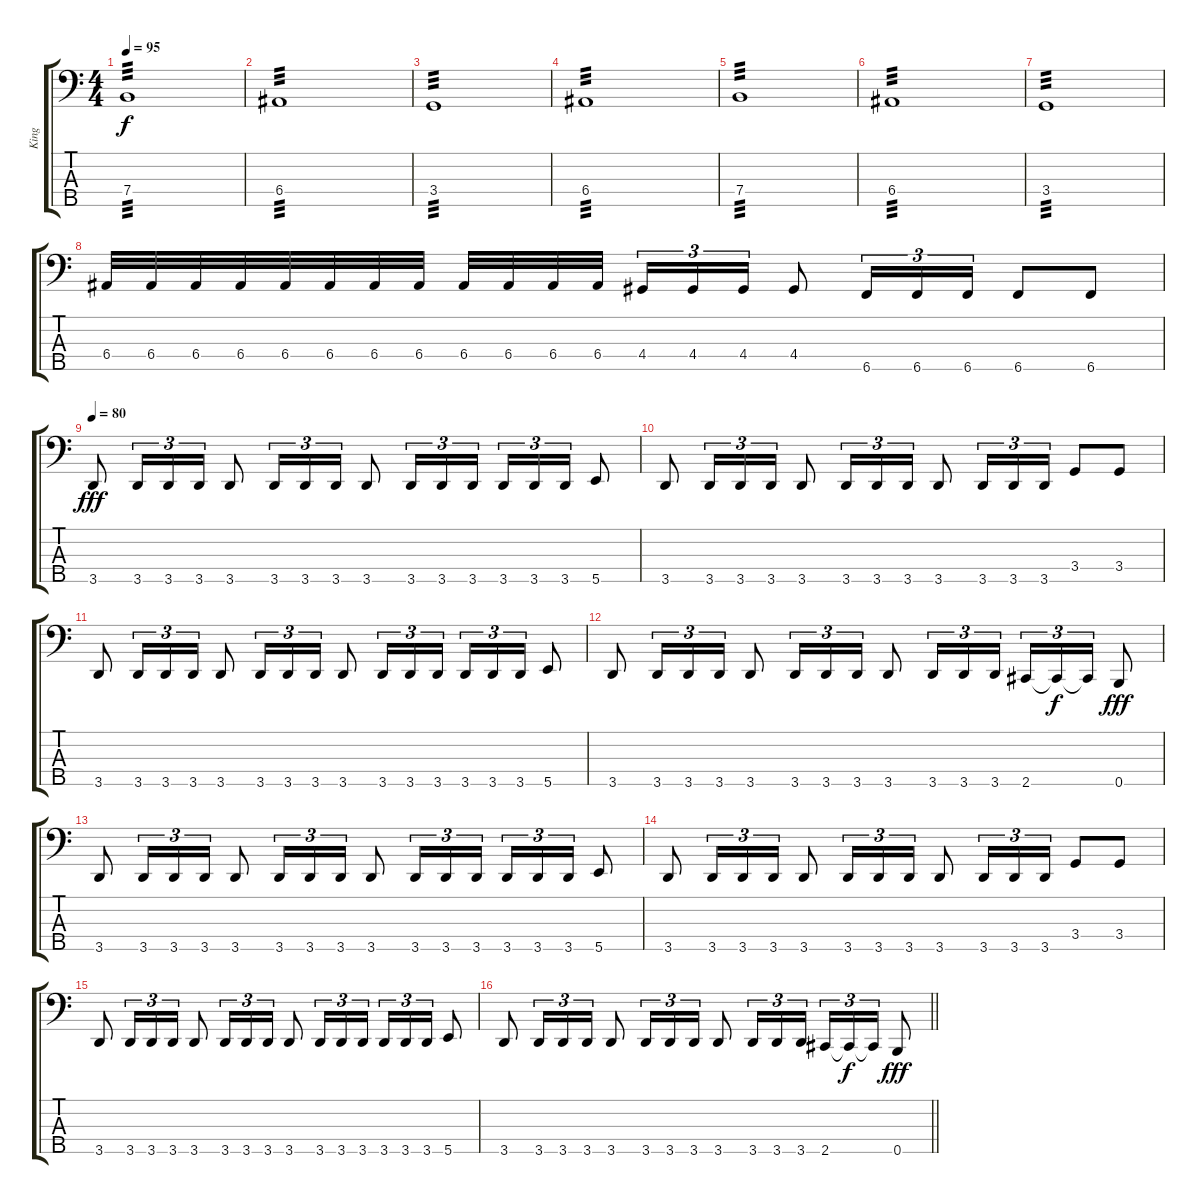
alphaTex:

\track ("King" "King") {instrument electricbassfinger}
\staff {score tabs}
\tuning (G2 D2 A1 E1 B0) {hide}
\ts (4 4)
\tempo 95
\clef f4
\ks c
7.4.1{tp 3 dy f} |
6.4.1{tp 3} |
3.4.1{tp 3} |
6.4.1{tp 3} |
7.4.1{tp 3} |
6.4.1{tp 3} |
3.4.1{tp 3} |
6.4.32 6.4.32 6.4.32 6.4.32 6.4.32 6.4.32 6.4.32 6.4.32 6.4.32 6.4.32 6.4.32 6.4.32{beam splitsecondary} 4.4.16{tu (3 2)} 4.4.16{tu (3 2)} 4.4.16{tu (3 2)} 4.4.8 6.5.16{tu (3 2)} 6.5.16{tu (3 2)} 6.5.16{tu (3 2)} 6.5.8 6.5.8 |
\tempo 80
3.5.8{dy fff} 3.5.16{tu (3 2)} 3.5.16{tu (3 2)} 3.5.16{tu (3 2)} 3.5.8 3.5.16{tu (3 2)} 3.5.16{tu (3 2)} 3.5.16{tu (3 2)} 3.5.8 3.5.16{tu (3 2)} 3.5.16{tu (3 2)} 3.5.16{tu (3 2)} 3.5.16{tu (3 2)} 3.5.16{tu (3 2)} 3.5.16{tu (3 2)} 5.5.8 |
3.5.8 3.5.16{tu (3 2)} 3.5.16{tu (3 2)} 3.5.16{tu (3 2)} 3.5.8 3.5.16{tu (3 2)} 3.5.16{tu (3 2)} 3.5.16{tu (3 2)} 3.5.8 3.5.16{tu (3 2)} 3.5.16{tu (3 2)} 3.5.16{tu (3 2)} 3.4.8 3.4.8 |
3.5.8 3.5.16{tu (3 2)} 3.5.16{tu (3 2)} 3.5.16{tu (3 2)} 3.5.8 3.5.16{tu (3 2)} 3.5.16{tu (3 2)} 3.5.16{tu (3 2)} 3.5.8 3.5.16{tu (3 2)} 3.5.16{tu (3 2)} 3.5.16{tu (3 2)} 3.5.16{tu (3 2)} 3.5.16{tu (3 2)} 3.5.16{tu (3 2)} 5.5.8 |
3.5.8 3.5.16{tu (3 2)} 3.5.16{tu (3 2)} 3.5.16{tu (3 2)} 3.5.8 3.5.16{tu (3 2)} 3.5.16{tu (3 2)} 3.5.16{tu (3 2)} 3.5.8 3.5.16{tu (3 2)} 3.5.16{tu (3 2)} 3.5.16{tu (3 2)} 2.5.16{tu (3 2)} 2.5{t}.16{tu (3 2) dy f} 2.5{t}.16{tu (3 2)} 0.5.8{dy fff} |
3.5.8 3.5.16{tu (3 2)} 3.5.16{tu (3 2)} 3.5.16{tu (3 2)} 3.5.8 3.5.16{tu (3 2)} 3.5.16{tu (3 2)} 3.5.16{tu (3 2)} 3.5.8 3.5.16{tu (3 2)} 3.5.16{tu (3 2)} 3.5.16{tu (3 2)} 3.5.16{tu (3 2)} 3.5.16{tu (3 2)} 3.5.16{tu (3 2)} 5.5.8 |
3.5.8 3.5.16{tu (3 2)} 3.5.16{tu (3 2)} 3.5.16{tu (3 2)} 3.5.8 3.5.16{tu (3 2)} 3.5.16{tu (3 2)} 3.5.16{tu (3 2)} 3.5.8 3.5.16{tu (3 2)} 3.5.16{tu (3 2)} 3.5.16{tu (3 2)} 3.4.8 3.4.8 |
3.5.8 3.5.16{tu (3 2)} 3.5.16{tu (3 2)} 3.5.16{tu (3 2)} 3.5.8 3.5.16{tu (3 2)} 3.5.16{tu (3 2)} 3.5.16{tu (3 2)} 3.5.8 3.5.16{tu (3 2)} 3.5.16{tu (3 2)} 3.5.16{tu (3 2)} 3.5.16{tu (3 2)} 3.5.16{tu (3 2)} 3.5.16{tu (3 2)} 5.5.8 |
\barLineRight lightlight
3.5.8 3.5.16{tu (3 2)} 3.5.16{tu (3 2)} 3.5.16{tu (3 2)} 3.5.8 3.5.16{tu (3 2)} 3.5.16{tu (3 2)} 3.5.16{tu (3 2)} 3.5.8 3.5.16{tu (3 2)} 3.5.16{tu (3 2)} 3.5.16{tu (3 2)} 2.5.16{tu (3 2)} 2.5{t}.16{tu (3 2) dy f} 2.5{t}.16{tu (3 2)} 0.5.8{dy fff}
